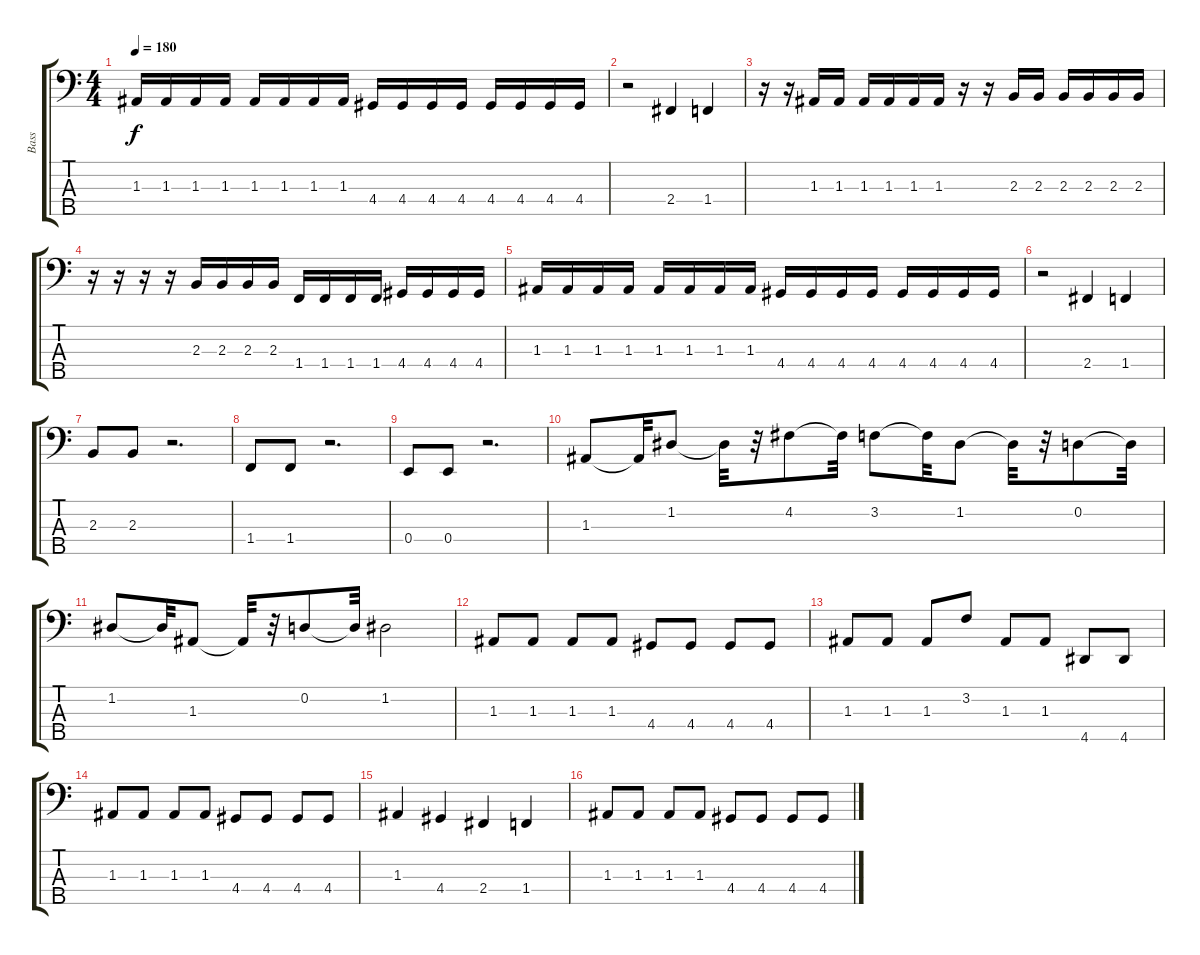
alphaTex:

\track ("Bass" "Bass") {instrument electricbasspick}
\staff {score tabs}
\tuning (G2 D2 A1 E1 B0) {hide}
\ts (4 4)
\tempo 180
\clef f4
\ks c
1.3.16{dy f} 1.3.16 1.3.16 1.3.16 1.3.16 1.3.16 1.3.16 1.3.16 4.4.16 4.4.16 4.4.16 4.4.16 4.4.16 4.4.16 4.4.16 4.4.16 |
r.2 2.4.4 1.4.4 |
r.16 r.16 1.3.16 1.3.16 1.3.16 1.3.16 1.3.16 1.3.16 r.16 r.16 2.3.16 2.3.16 2.3.16 2.3.16 2.3.16 2.3.16 |
r.16 r.16 r.16 r.16 2.3.16 2.3.16 2.3.16 2.3.16 1.4.16 1.4.16 1.4.16 1.4.16 4.4.16 4.4.16 4.4.16 4.4.16 |
1.3.16 1.3.16 1.3.16 1.3.16 1.3.16 1.3.16 1.3.16 1.3.16 4.4.16 4.4.16 4.4.16 4.4.16 4.4.16 4.4.16 4.4.16 4.4.16 |
r.2 2.4.4 1.4.4 |
2.3.8 2.3.8 r.2{d} |
1.4.8 1.4.8 r.2{d} |
0.4.8 0.4.8 r.2{d} |
1.3.8 1.3{t}.32 1.2.8 1.2{t}.32 r.32 4.2.8 4.2{t}.32 3.2.8 3.2{t}.32 1.2.8 1.2{t}.32 r.32 0.2.8 0.2{t}.32 |
1.2.8 1.2{t}.32 1.3.8 1.3{t}.32 r.32 0.2.8 0.2{t}.32 1.2.2 |
1.3.8 1.3.8 1.3.8 1.3.8 4.4.8 4.4.8 4.4.8 4.4.8 |
1.3.8 1.3.8 1.3.8 3.2.8 1.3.8 1.3.8 4.5.8 4.5.8 |
1.3.8 1.3.8 1.3.8 1.3.8 4.4.8 4.4.8 4.4.8 4.4.8 |
1.3.4 4.4.4 2.4.4 1.4.4 |
1.3.8 1.3.8 1.3.8 1.3.8 4.4.8 4.4.8 4.4.8 4.4.8
